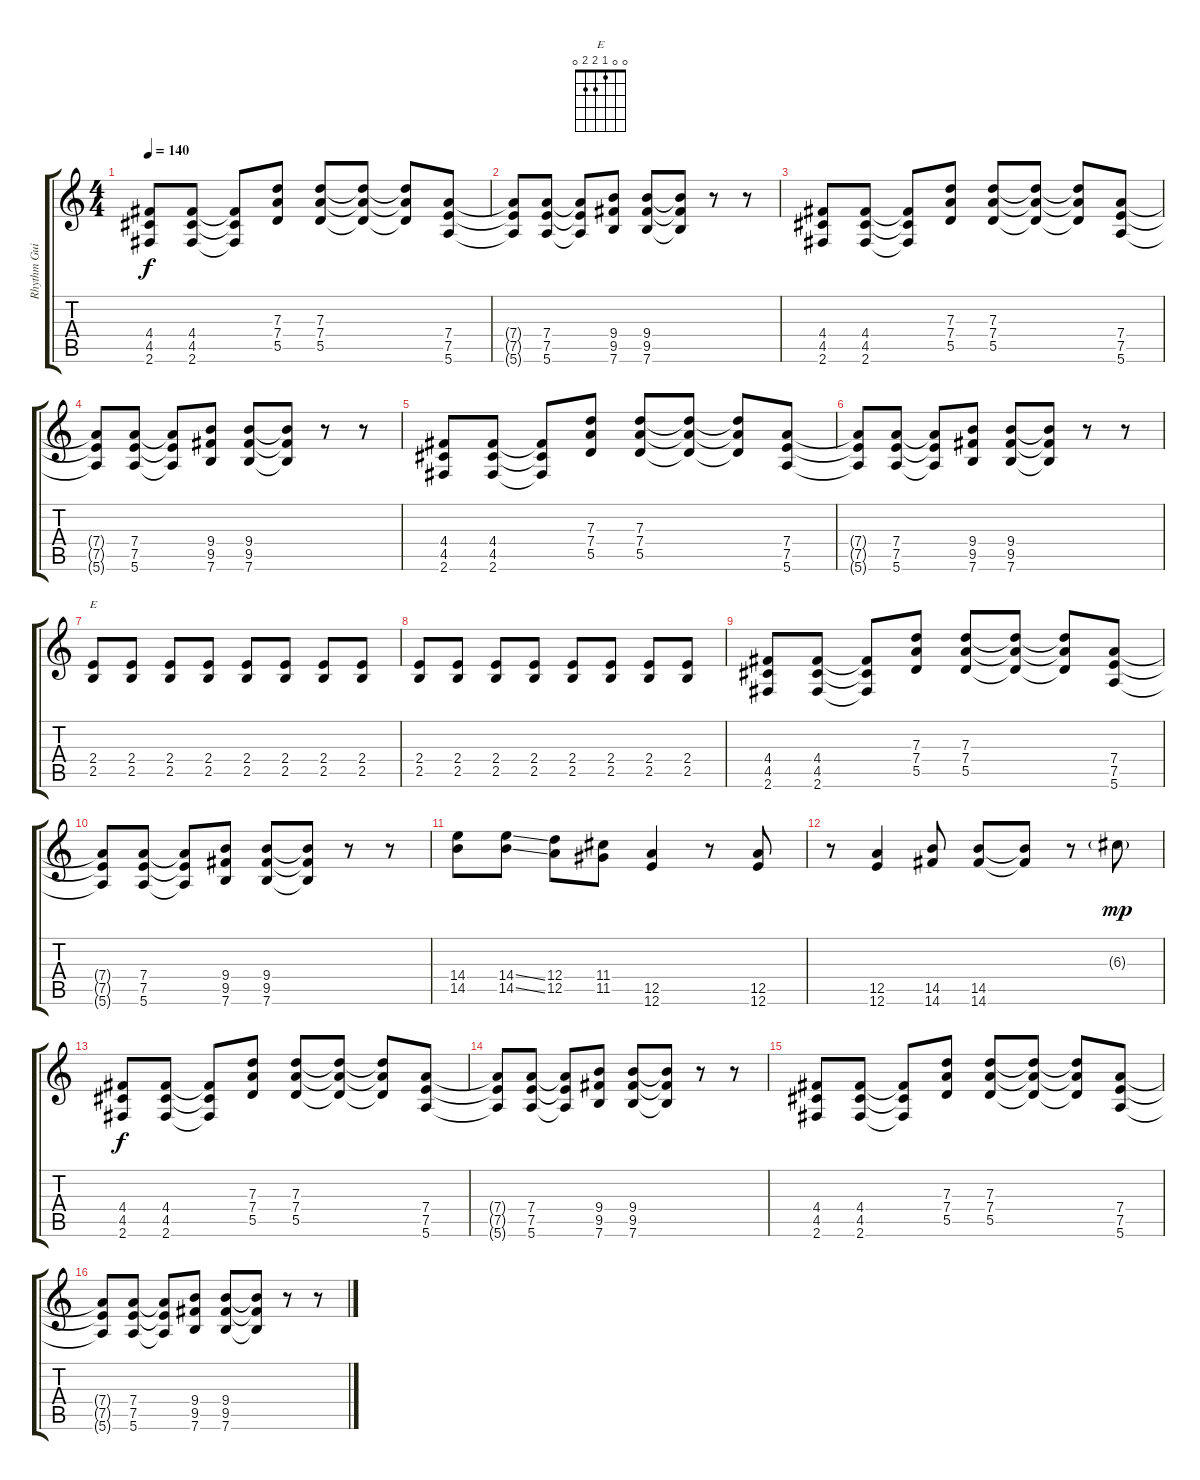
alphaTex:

\track ("Rhythm Guitar" "Rhythm Gui") {instrument overdrivenguitar}
\staff {score tabs}
\tuning (E4 B3 G3 D3 A2 E2) {hide}
\chord ("E" 0 0 1 2 2 0)
\ts (4 4)
\tempo 140
\clef g2
\ks c
(4.4 4.5 2.6).8{dy f} (4.4 4.5 2.6).8 (4.4{t} 4.5{t} 2.6{t}).8 (7.3 7.4 5.5).8 (7.3 7.4 5.5).8 (7.3{t} 7.4{t} 5.5{t}).8 (7.3{t} 7.4{t} 5.5{t}).8 (7.4 7.5 5.6).8 |
(7.4{t} 7.5{t} 5.6{t}).8 (7.4 7.5 5.6).8 (7.4{t} 7.5{t} 5.6{t}).8 (9.4 9.5 7.6).8 (9.4 9.5 7.6).8 (9.4{t} 9.5{t} 7.6{t}).8 r.8 r.8 |
(4.4 4.5 2.6).8 (4.4 4.5 2.6).8 (4.4{t} 4.5{t} 2.6{t}).8 (7.3 7.4 5.5).8 (7.3 7.4 5.5).8 (7.3{t} 7.4{t} 5.5{t}).8 (7.3{t} 7.4{t} 5.5{t}).8 (7.4 7.5 5.6).8 |
(7.4{t} 7.5{t} 5.6{t}).8 (7.4 7.5 5.6).8 (7.4{t} 7.5{t} 5.6{t}).8 (9.4 9.5 7.6).8 (9.4 9.5 7.6).8 (9.4{t} 9.5{t} 7.6{t}).8 r.8 r.8 |
(4.4 4.5 2.6).8 (4.4 4.5 2.6).8 (4.4{t} 4.5{t} 2.6{t}).8 (7.3 7.4 5.5).8 (7.3 7.4 5.5).8 (7.3{t} 7.4{t} 5.5{t}).8 (7.3{t} 7.4{t} 5.5{t}).8 (7.4 7.5 5.6).8 |
(7.4{t} 7.5{t} 5.6{t}).8 (7.4 7.5 5.6).8 (7.4{t} 7.5{t} 5.6{t}).8 (9.4 9.5 7.6).8 (9.4 9.5 7.6).8 (9.4{t} 9.5{t} 7.6{t}).8 r.8 r.8 |
(2.4 2.5).8{ch "E"} (2.4 2.5).8 (2.4 2.5).8 (2.4 2.5).8 (2.4 2.5).8 (2.4 2.5).8 (2.4 2.5).8 (2.4 2.5).8 |
(2.4 2.5).8 (2.4 2.5).8 (2.4 2.5).8 (2.4 2.5).8 (2.4 2.5).8 (2.4 2.5).8 (2.4 2.5).8 (2.4 2.5).8 |
(4.4 4.5 2.6).8 (4.4 4.5 2.6).8 (4.4{t} 4.5{t} 2.6{t}).8 (7.3 7.4 5.5).8 (7.3 7.4 5.5).8 (7.3{t} 7.4{t} 5.5{t}).8 (7.3{t} 7.4{t} 5.5{t}).8 (7.4 7.5 5.6).8 |
(7.4{t} 7.5{t} 5.6{t}).8 (7.4 7.5 5.6).8 (7.4{t} 7.5{t} 5.6{t}).8 (9.4 9.5 7.6).8 (9.4 9.5 7.6).8 (9.4{t} 9.5{t} 7.6{t}).8 r.8 r.8 |
(14.4 14.5).8 (14.4{ss} 14.5{ss}).8 (12.4 12.5).8 (11.4 11.5).8 (12.5 12.6).4 r.8 (12.5 12.6).8 |
r.8 (12.5 12.6).4 (14.5 14.6).8 (14.5 14.6).8 (14.5{t} 14.6{t}).8 r.8 6.3{g}.8{dy mp} |
(4.4 4.5 2.6).8{dy f} (4.4 4.5 2.6).8 (4.4{t} 4.5{t} 2.6{t}).8 (7.3 7.4 5.5).8 (7.3 7.4 5.5).8 (7.3{t} 7.4{t} 5.5{t}).8 (7.3{t} 7.4{t} 5.5{t}).8 (7.4 7.5 5.6).8 |
(7.4{t} 7.5{t} 5.6{t}).8 (7.4 7.5 5.6).8 (7.4{t} 7.5{t} 5.6{t}).8 (9.4 9.5 7.6).8 (9.4 9.5 7.6).8 (9.4{t} 9.5{t} 7.6{t}).8 r.8 r.8 |
(4.4 4.5 2.6).8 (4.4 4.5 2.6).8 (4.4{t} 4.5{t} 2.6{t}).8 (7.3 7.4 5.5).8 (7.3 7.4 5.5).8 (7.3{t} 7.4{t} 5.5{t}).8 (7.3{t} 7.4{t} 5.5{t}).8 (7.4 7.5 5.6).8 |
(7.4{t} 7.5{t} 5.6{t}).8 (7.4 7.5 5.6).8 (7.4{t} 7.5{t} 5.6{t}).8 (9.4 9.5 7.6).8 (9.4 9.5 7.6).8 (9.4{t} 9.5{t} 7.6{t}).8 r.8 r.8
